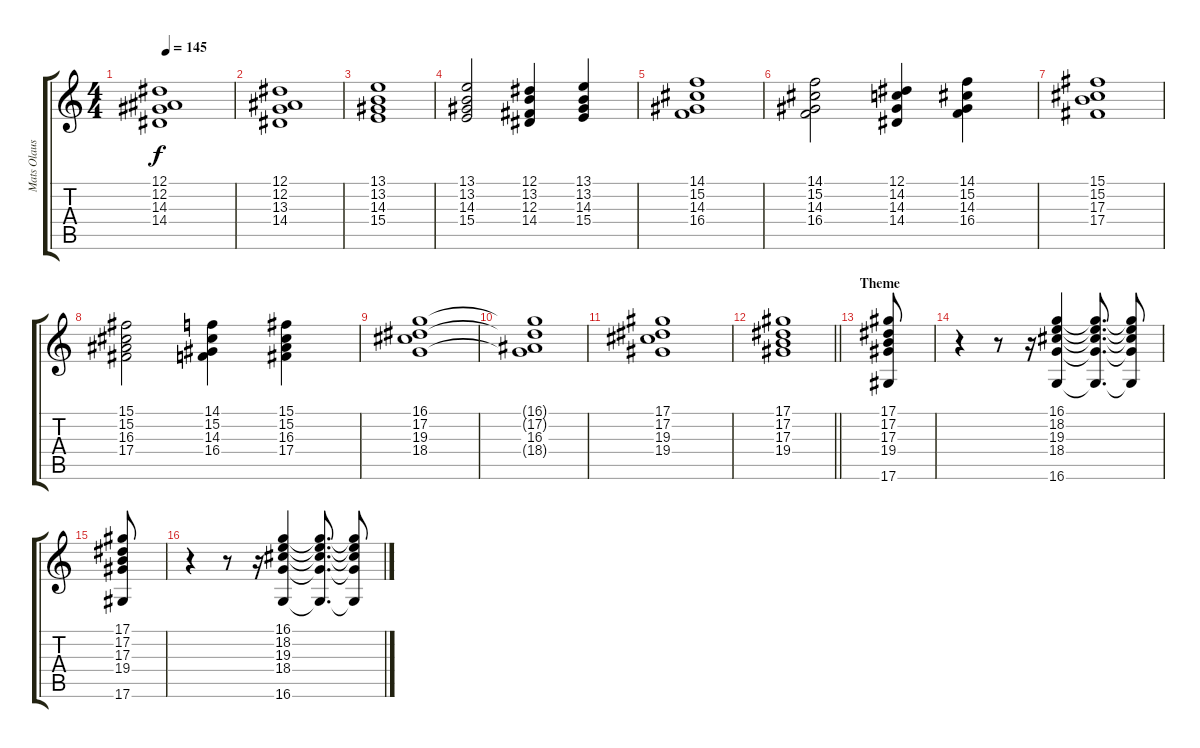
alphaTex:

\track ("Mats Olausson" "Mats Olaus") {instrument churchorgan}
\staff {score tabs}
\tuning (Eb4 Bb3 Gb3 Db3 Ab2 Eb2) {hide}
\ts (4 4)
\tempo 145
\clef g2
\ks c
(12.1 12.2 14.3 14.4).1{dy f} |
(12.1 12.2 13.3 14.4).1 |
(13.1 13.2 14.3 15.4).1 |
(13.1 13.2 14.3 15.4).2 (12.1 13.2 12.3 14.4).4 (13.1 13.2 14.3 15.4).4 |
(14.1 15.2 14.3 16.4).1 |
(14.1 15.2 14.3 16.4).2 (12.1 14.2 14.3 14.4).4 (14.1 15.2 14.3 16.4).4 |
(15.1 15.2 17.3 17.4).1 |
(15.1 15.2 16.3 17.4).2 (14.1 15.2 14.3 16.4).4 (15.1 15.2 16.3 17.4).4 |
(16.1 17.2 19.3 18.4).1 |
(16.1{t} 17.2{t} 16.3 18.4{t}).1 |
(17.1 17.2 19.3 19.4).1 |
\barLineRight lightlight
(17.1 17.2 17.3 19.4).1 |
\section ("" "Theme")
(17.1 17.2 17.3 19.4 17.6).8 |
r.4 r.8 r.16 (16.1 18.2 19.3 18.4 16.6).4 (16.1{t} 18.2{t} 19.3{t} 18.4{t} 16.6{t}).8{d} (16.1{t} 18.2{t} 19.3{t} 18.4{t} 16.6{t}).8 |
(17.1 17.2 17.3 19.4 17.6).8 |
r.4 r.8 r.16 (16.1 18.2 19.3 18.4 16.6).4 (16.1{t} 18.2{t} 19.3{t} 18.4{t} 16.6{t}).8{d} (16.1{t} 18.2{t} 19.3{t} 18.4{t} 16.6{t}).8
